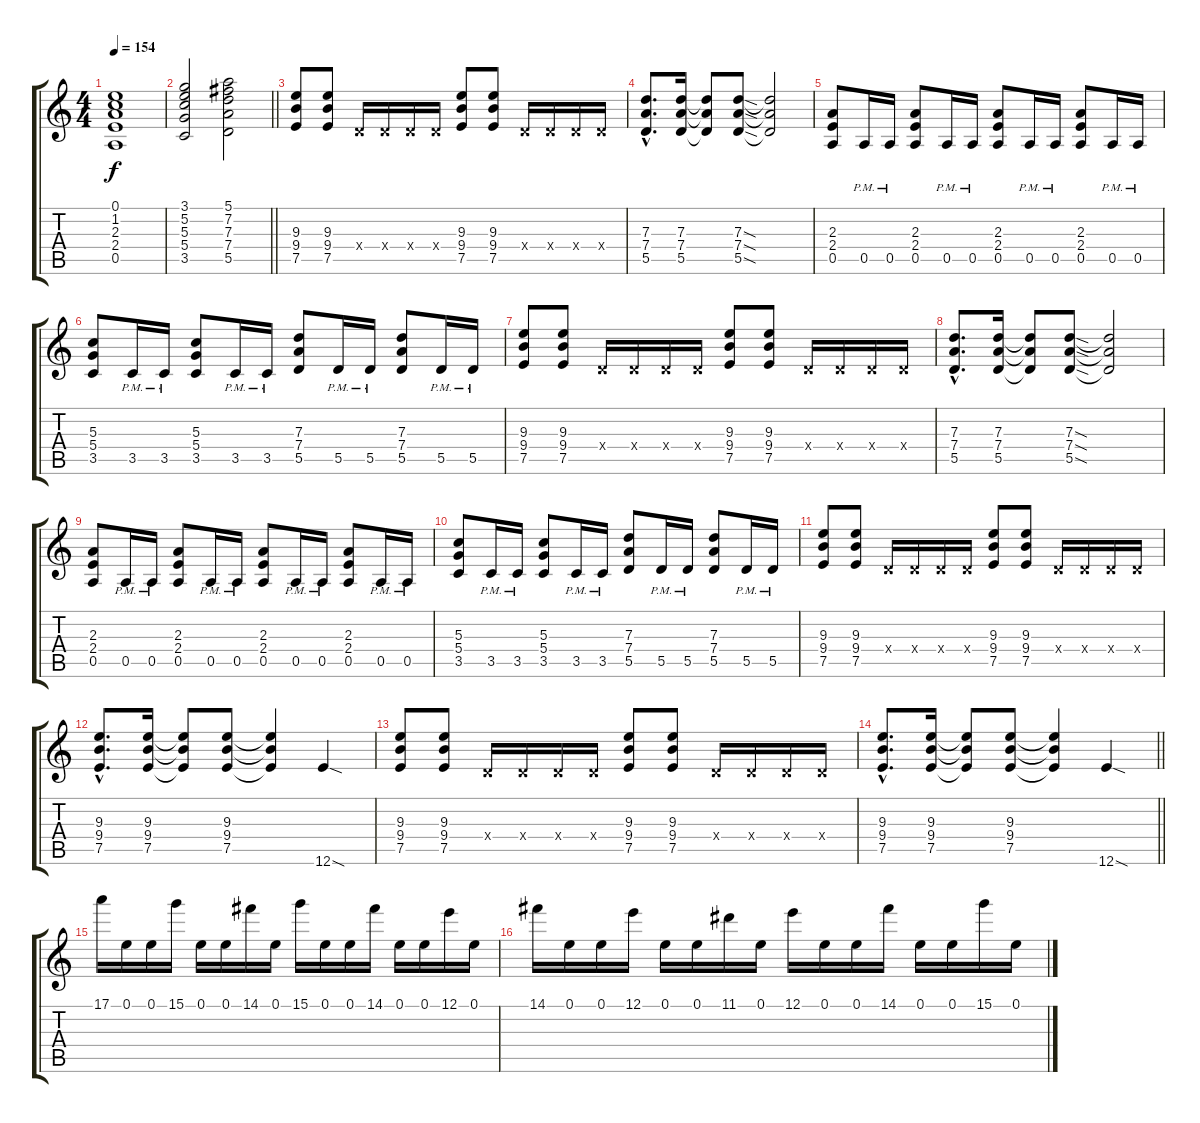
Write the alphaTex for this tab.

\track "" {instrument distortionguitar}
\staff {score tabs}
\tuning (E4 B3 G3 D3 A2 E2) {hide}
\ts (4 4)
\tempo 154
\clef g2
\ks c
(0.1 1.2 2.3 2.4 0.5).1{dy f} |
\barLineRight lightlight
(3.1 5.2 5.3 5.4 3.5).2 (5.1 7.2 7.3 7.4 5.5).2 |
(9.3 9.4 7.5).8 (9.3 9.4 7.5).8 0.4{x}.16 0.4{x}.16 0.4{x}.16 0.4{x}.16 (9.3 9.4 7.5).8 (9.3 9.4 7.5).8 0.4{x}.16 0.4{x}.16 0.4{x}.16 0.4{x}.16 |
(7.3{hac} 7.4{hac} 5.5{hac}).8{d} (7.3 7.4 5.5).16 (7.3{t} 7.4{t} 5.5{t}).8 (7.3{sod} 7.4{sod} 5.5{sod}).8 (7.3{t} 7.4{t} 5.5{t}).2 |
(2.3 2.4 0.5).8 0.5{pm}.16 0.5{pm}.16 (2.3 2.4 0.5).8 0.5{pm}.16 0.5{pm}.16 (2.3 2.4 0.5).8 0.5{pm}.16 0.5{pm}.16 (2.3 2.4 0.5).8 0.5{pm}.16 0.5{pm}.16 |
(5.3 5.4 3.5).8 3.5{pm}.16 3.5{pm}.16 (5.3 5.4 3.5).8 3.5{pm}.16 3.5{pm}.16 (7.3 7.4 5.5).8 5.5{pm}.16 5.5{pm}.16 (7.3 7.4 5.5).8 5.5{pm}.16 5.5{pm}.16 |
(9.3 9.4 7.5).8 (9.3 9.4 7.5).8 0.4{x}.16 0.4{x}.16 0.4{x}.16 0.4{x}.16 (9.3 9.4 7.5).8 (9.3 9.4 7.5).8 0.4{x}.16 0.4{x}.16 0.4{x}.16 0.4{x}.16 |
(7.3{hac} 7.4{hac} 5.5{hac}).8{d} (7.3 7.4 5.5).16 (7.3{t} 7.4{t} 5.5{t}).8 (7.3{sod} 7.4{sod} 5.5{sod}).8 (7.3{t} 7.4{t} 5.5{t}).2 |
(2.3 2.4 0.5).8 0.5{pm}.16 0.5{pm}.16 (2.3 2.4 0.5).8 0.5{pm}.16 0.5{pm}.16 (2.3 2.4 0.5).8 0.5{pm}.16 0.5{pm}.16 (2.3 2.4 0.5).8 0.5{pm}.16 0.5{pm}.16 |
(5.3 5.4 3.5).8 3.5{pm}.16 3.5{pm}.16 (5.3 5.4 3.5).8 3.5{pm}.16 3.5{pm}.16 (7.3 7.4 5.5).8 5.5{pm}.16 5.5{pm}.16 (7.3 7.4 5.5).8 5.5{pm}.16 5.5{pm}.16 |
(9.3 9.4 7.5).8 (9.3 9.4 7.5).8 0.4{x}.16 0.4{x}.16 0.4{x}.16 0.4{x}.16 (9.3 9.4 7.5).8 (9.3 9.4 7.5).8 0.4{x}.16 0.4{x}.16 0.4{x}.16 0.4{x}.16 |
(9.3{hac} 9.4{hac} 7.5{hac}).8{d} (9.3 9.4 7.5).16 (9.3{t} 9.4{t} 7.5{t}).8 (9.3 9.4 7.5).8 (9.3{t} 9.4{t} 7.5{t}).4 12.6{sod}.4 |
(9.3 9.4 7.5).8 (9.3 9.4 7.5).8 0.4{x}.16 0.4{x}.16 0.4{x}.16 0.4{x}.16 (9.3 9.4 7.5).8 (9.3 9.4 7.5).8 0.4{x}.16 0.4{x}.16 0.4{x}.16 0.4{x}.16 |
\barLineRight lightlight
(9.3{hac} 9.4{hac} 7.5{hac}).8{d} (9.3 9.4 7.5).16 (9.3{t} 9.4{t} 7.5{t}).8 (9.3 9.4 7.5).8 (9.3{t} 9.4{t} 7.5{t}).4 12.6{sod}.4 |
17.1.16 0.1.16 0.1.16 15.1.16 0.1.16 0.1.16 14.1.16 0.1.16 15.1.16 0.1.16 0.1.16 14.1.16 0.1.16 0.1.16 12.1.16 0.1.16 |
14.1.16 0.1.16 0.1.16 12.1.16 0.1.16 0.1.16 11.1.16 0.1.16 12.1.16 0.1.16 0.1.16 14.1.16 0.1.16 0.1.16 15.1.16 0.1.16
